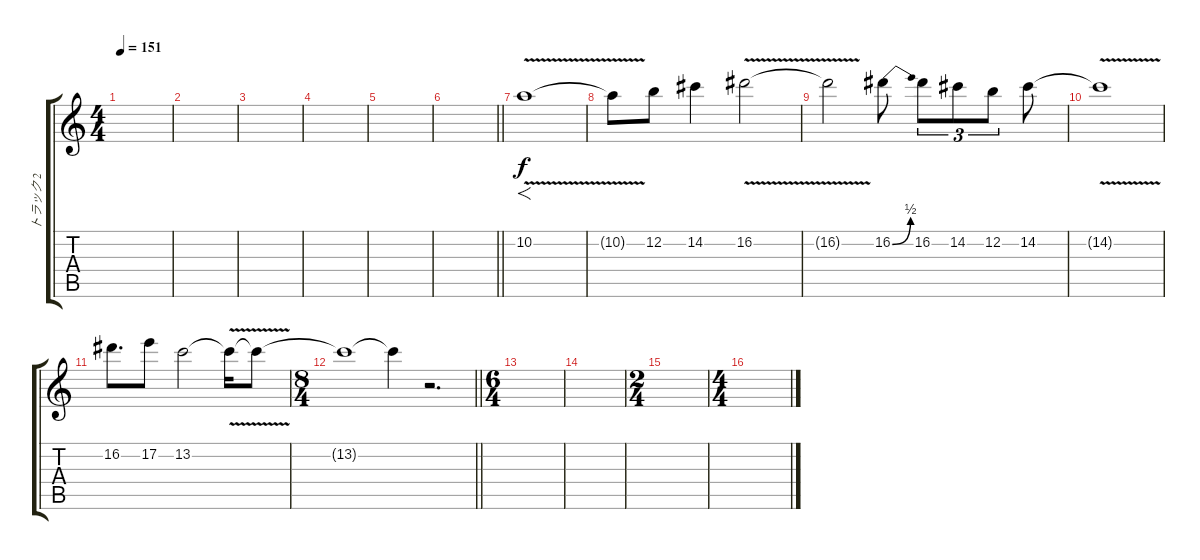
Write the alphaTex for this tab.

\track ("トラック 2" "トラック 2") {instrument overdrivenguitar}
\staff {score tabs}
\tuning (E4 B3 G3 D3 A2 E2) {hide}
\ts (4 4)
\tempo 151
\clef g2
\ks c
|
|
|
|
|
\barLineRight lightlight
|
10.2{v}.1{f} |
10.2{t}.8 12.2.8 14.2.4 16.2{v}.2 |
16.2{t}.2 16.2{be (bend 0 0 60 2)}.8 16.2.8{tu (3 2)} 14.2.8{tu (3 2)} 12.2.8{tu (3 2)} 14.2.8 |
14.2{v t}.1 |
16.2.8{d} 17.2.8 13.2.2 13.2{v t}.16 13.2{t}.8 |
\ts (8 4)
\barLineRight lightlight
13.2{t}.1 13.2{t}.4 r.2{d} |
\ts (6 4)
|
|
\ts (2 4)
|
\ts (4 4)
